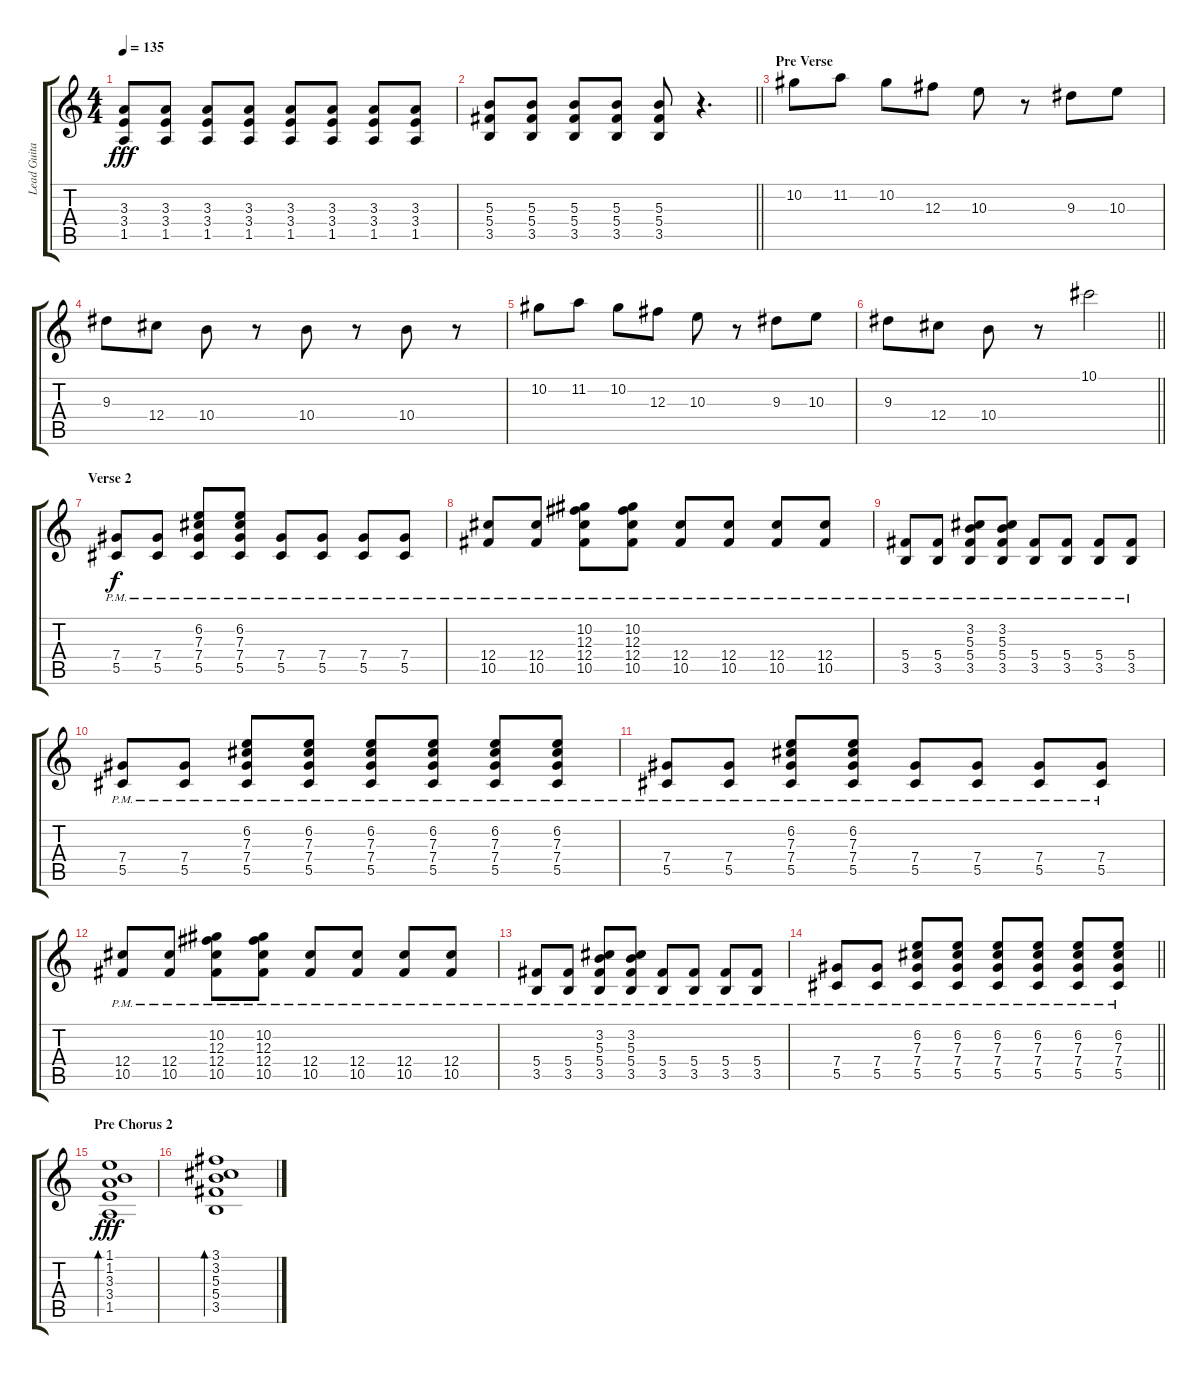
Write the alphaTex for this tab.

\track ("Lead Guitar" "Lead Guita") {instrument distortionguitar}
\staff {score tabs}
\tuning (Eb4 Bb3 Gb3 Db3 Ab2 Db2) {hide}
\ts (4 4)
\tempo 135
\clef g2
\ks c
(3.3 3.4 1.5).8{dy fff} (3.3 3.4 1.5).8 (3.3 3.4 1.5).8 (3.3 3.4 1.5).8 (3.3 3.4 1.5).8 (3.3 3.4 1.5).8 (3.3 3.4 1.5).8 (3.3 3.4 1.5).8 |
\barLineRight lightlight
(5.3 5.4 3.5).8 (5.3 5.4 3.5).8 (5.3 5.4 3.5).8 (5.3 5.4 3.5).8 (5.3 5.4 3.5).8 r.4{d} |
\section ("" "Pre Verse")
10.2.8 11.2.8 10.2.8 12.3.8 10.3.8 r.8 9.3.8 10.3.8 |
9.3.8 12.4.8 10.4.8 r.8 10.4.8 r.8 10.4.8 r.8 |
10.2.8 11.2.8 10.2.8 12.3.8 10.3.8 r.8 9.3.8 10.3.8 |
\barLineRight lightlight
9.3.8 12.4.8 10.4.8 r.8 10.1.2 |
\section ("" "Verse 2")
(7.4{pm} 5.5{pm}).8{dy f instrument electricguitarclean} (7.4{pm} 5.5{pm}).8 (6.2{pm} 7.3{pm} 7.4{pm} 5.5{pm}).8 (6.2{pm} 7.3{pm} 7.4{pm} 5.5{pm}).8 (7.4{pm} 5.5{pm}).8 (7.4{pm} 5.5{pm}).8 (7.4{pm} 5.5{pm}).8 (7.4{pm} 5.5{pm}).8 |
(12.4{pm} 10.5{pm}).8 (12.4{pm} 10.5{pm}).8 (10.2{pm} 12.3{pm} 12.4{pm} 10.5{pm}).8 (10.2{pm} 12.3{pm} 12.4{pm} 10.5{pm}).8 (12.4{pm} 10.5{pm}).8 (12.4{pm} 10.5{pm}).8 (12.4{pm} 10.5{pm}).8 (12.4{pm} 10.5{pm}).8 |
(5.4{pm} 3.5{pm}).8 (5.4{pm} 3.5{pm}).8 (3.2{pm} 5.3{pm} 5.4{pm} 3.5{pm}).8 (3.2{pm} 5.3{pm} 5.4{pm} 3.5{pm}).8 (5.4{pm} 3.5{pm}).8 (5.4{pm} 3.5{pm}).8 (5.4{pm} 3.5{pm}).8 (5.4{pm} 3.5{pm}).8 |
(7.4{pm} 5.5{pm}).8 (7.4{pm} 5.5{pm}).8 (6.2{pm} 7.3{pm} 7.4{pm} 5.5{pm}).8 (6.2{pm} 7.3{pm} 7.4{pm} 5.5{pm}).8 (6.2{pm} 7.3{pm} 7.4{pm} 5.5{pm}).8 (6.2{pm} 7.3{pm} 7.4{pm} 5.5{pm}).8 (6.2{pm} 7.3{pm} 7.4{pm} 5.5{pm}).8 (6.2{pm} 7.3{pm} 7.4{pm} 5.5{pm}).8 |
(7.4{pm} 5.5{pm}).8 (7.4{pm} 5.5{pm}).8 (6.2{pm} 7.3{pm} 7.4{pm} 5.5{pm}).8 (6.2{pm} 7.3{pm} 7.4{pm} 5.5{pm}).8 (7.4{pm} 5.5{pm}).8 (7.4{pm} 5.5{pm}).8 (7.4{pm} 5.5{pm}).8 (7.4{pm} 5.5{pm}).8 |
(12.4{pm} 10.5{pm}).8 (12.4{pm} 10.5{pm}).8 (10.2{pm} 12.3{pm} 12.4{pm} 10.5{pm}).8 (10.2{pm} 12.3{pm} 12.4{pm} 10.5{pm}).8 (12.4{pm} 10.5{pm}).8 (12.4{pm} 10.5{pm}).8 (12.4{pm} 10.5{pm}).8 (12.4{pm} 10.5{pm}).8 |
(5.4{pm} 3.5{pm}).8 (5.4{pm} 3.5{pm}).8 (3.2{pm} 5.3{pm} 5.4{pm} 3.5{pm}).8 (3.2{pm} 5.3{pm} 5.4{pm} 3.5{pm}).8 (5.4{pm} 3.5{pm}).8 (5.4{pm} 3.5{pm}).8 (5.4{pm} 3.5{pm}).8 (5.4{pm} 3.5{pm}).8 |
\barLineRight lightlight
(7.4{pm} 5.5{pm}).8 (7.4{pm} 5.5{pm}).8 (6.2{pm} 7.3{pm} 7.4{pm} 5.5{pm}).8 (6.2{pm} 7.3{pm} 7.4{pm} 5.5{pm}).8 (6.2{pm} 7.3{pm} 7.4{pm} 5.5{pm}).8 (6.2{pm} 7.3{pm} 7.4{pm} 5.5{pm}).8 (6.2{pm} 7.3{pm} 7.4{pm} 5.5{pm}).8 (6.2{pm} 7.3{pm} 7.4{pm} 5.5{pm}).8 |
\section ("" "Pre Chorus 2")
(1.1 1.2 3.3 3.4 1.5).1{bd 30 dy fff} |
(3.1 3.2 5.3 5.4 3.5).1{bd 30}
